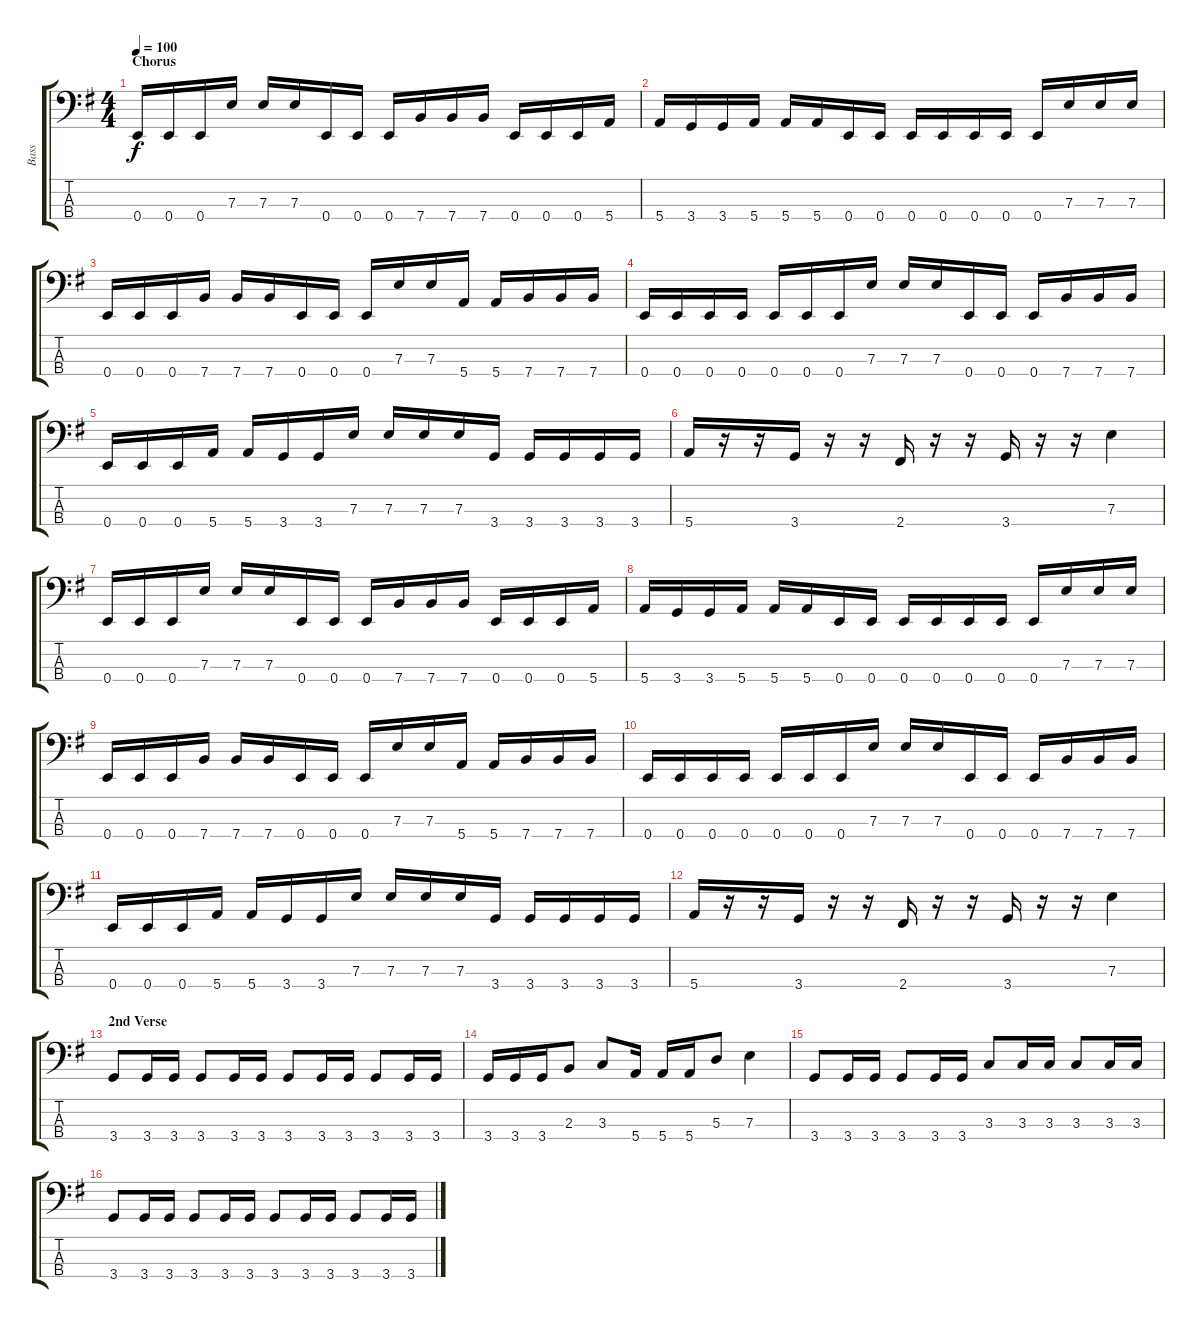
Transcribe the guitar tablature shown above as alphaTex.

\track ("Bass" "Bass") {instrument electricbasspick}
\staff {score tabs}
\tuning (G2 D2 A1 E1) {hide}
\ts (4 4)
\section ("" "Chorus")
\tempo 100
\clef f4
\ks eminor
0.4.16{dy f} 0.4.16 0.4.16 7.3.16 7.3.16 7.3.16 0.4.16 0.4.16 0.4.16 7.4.16 7.4.16 7.4.16 0.4.16 0.4.16 0.4.16 5.4.16 |
5.4.16 3.4.16 3.4.16 5.4.16 5.4.16 5.4.16 0.4.16 0.4.16 0.4.16 0.4.16 0.4.16 0.4.16 0.4.16 7.3.16 7.3.16 7.3.16 |
0.4.16 0.4.16 0.4.16 7.4.16 7.4.16 7.4.16 0.4.16 0.4.16 0.4.16 7.3.16 7.3.16 5.4.16 5.4.16 7.4.16 7.4.16 7.4.16 |
0.4.16 0.4.16 0.4.16 0.4.16 0.4.16 0.4.16 0.4.16 7.3.16 7.3.16 7.3.16 0.4.16 0.4.16 0.4.16 7.4.16 7.4.16 7.4.16 |
0.4.16 0.4.16 0.4.16 5.4.16 5.4.16 3.4.16 3.4.16 7.3.16 7.3.16 7.3.16 7.3.16 3.4.16 3.4.16 3.4.16 3.4.16 3.4.16 |
5.4.16 r.16 r.16 3.4.16 r.16 r.16 2.4.16 r.16 r.16 3.4.16 r.16 r.16 7.3.4 |
0.4.16 0.4.16 0.4.16 7.3.16 7.3.16 7.3.16 0.4.16 0.4.16 0.4.16 7.4.16 7.4.16 7.4.16 0.4.16 0.4.16 0.4.16 5.4.16 |
5.4.16 3.4.16 3.4.16 5.4.16 5.4.16 5.4.16 0.4.16 0.4.16 0.4.16 0.4.16 0.4.16 0.4.16 0.4.16 7.3.16 7.3.16 7.3.16 |
0.4.16 0.4.16 0.4.16 7.4.16 7.4.16 7.4.16 0.4.16 0.4.16 0.4.16 7.3.16 7.3.16 5.4.16 5.4.16 7.4.16 7.4.16 7.4.16 |
0.4.16 0.4.16 0.4.16 0.4.16 0.4.16 0.4.16 0.4.16 7.3.16 7.3.16 7.3.16 0.4.16 0.4.16 0.4.16 7.4.16 7.4.16 7.4.16 |
0.4.16 0.4.16 0.4.16 5.4.16 5.4.16 3.4.16 3.4.16 7.3.16 7.3.16 7.3.16 7.3.16 3.4.16 3.4.16 3.4.16 3.4.16 3.4.16 |
5.4.16 r.16 r.16 3.4.16 r.16 r.16 2.4.16 r.16 r.16 3.4.16 r.16 r.16 7.3.4 |
\section ("" "2nd Verse")
3.4.8 3.4.16 3.4.16 3.4.8 3.4.16 3.4.16 3.4.8 3.4.16 3.4.16 3.4.8 3.4.16 3.4.16 |
3.4.16 3.4.16 3.4.16 2.3.8 3.3.8 5.4.16 5.4.16 5.4.16 5.3.8 7.3.4 |
3.4.8 3.4.16 3.4.16 3.4.8 3.4.16 3.4.16 3.3.8 3.3.16 3.3.16 3.3.8 3.3.16 3.3.16 |
3.4.8 3.4.16 3.4.16 3.4.8 3.4.16 3.4.16 3.4.8 3.4.16 3.4.16 3.4.8 3.4.16 3.4.16
